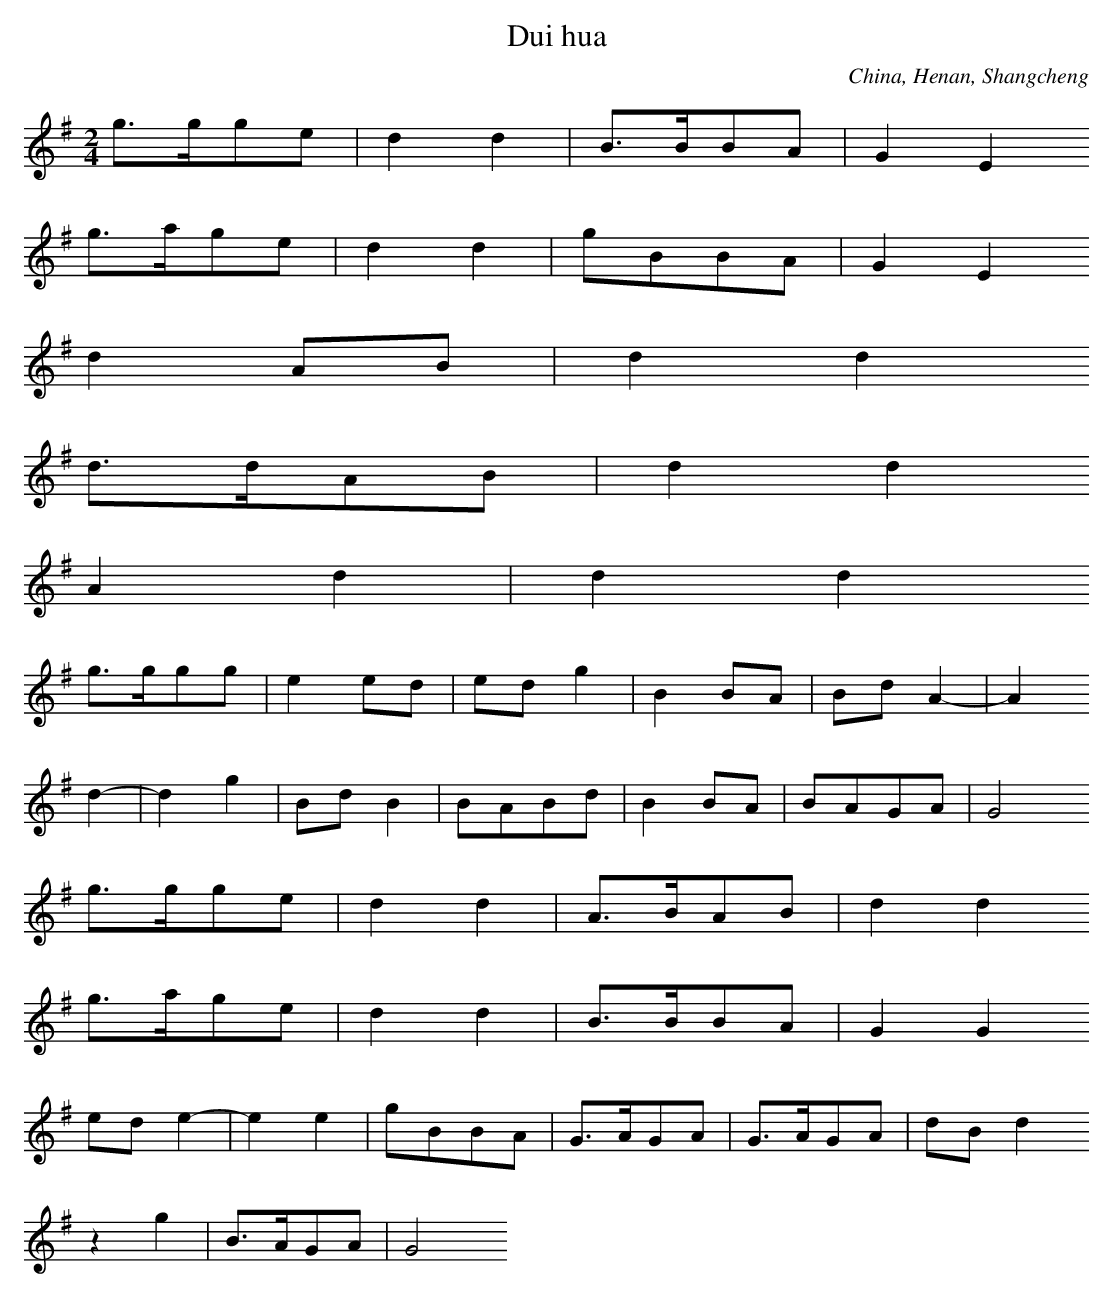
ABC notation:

X:1
T: Dui hua
O: China, Henan, Shangcheng
M: 2/4
L: 1/16
K: G
g3gg2e2 | d4d4 | B3BB2A2 | G4E4
g3ag2e2 | d4d4 | g2B2B2A2 | G4E4
d4A2B2 | d4d4
d3dA2B2 | d4d4
A4d4 | d4d4
g3gg2g2 | e4e2d2 | e2d2g4 | B4B2A2 | B2d2A4- | A4
d4- | d4g4 | B2d2B4 | B2A2B2d2 | B4B2A2 | B2A2G2A2 | G8
g3gg2e2 | d4d4 | A3BA2B2 | d4d4
g3ag2e2 | d4d4 | B3BB2A2 | G4G4
e2d2e4- | e4e4 | g2B2B2A2 | G3AG2A2 | G3AG2A2 | d2B2d4
z4g4 | B3AG2A2 | G8
